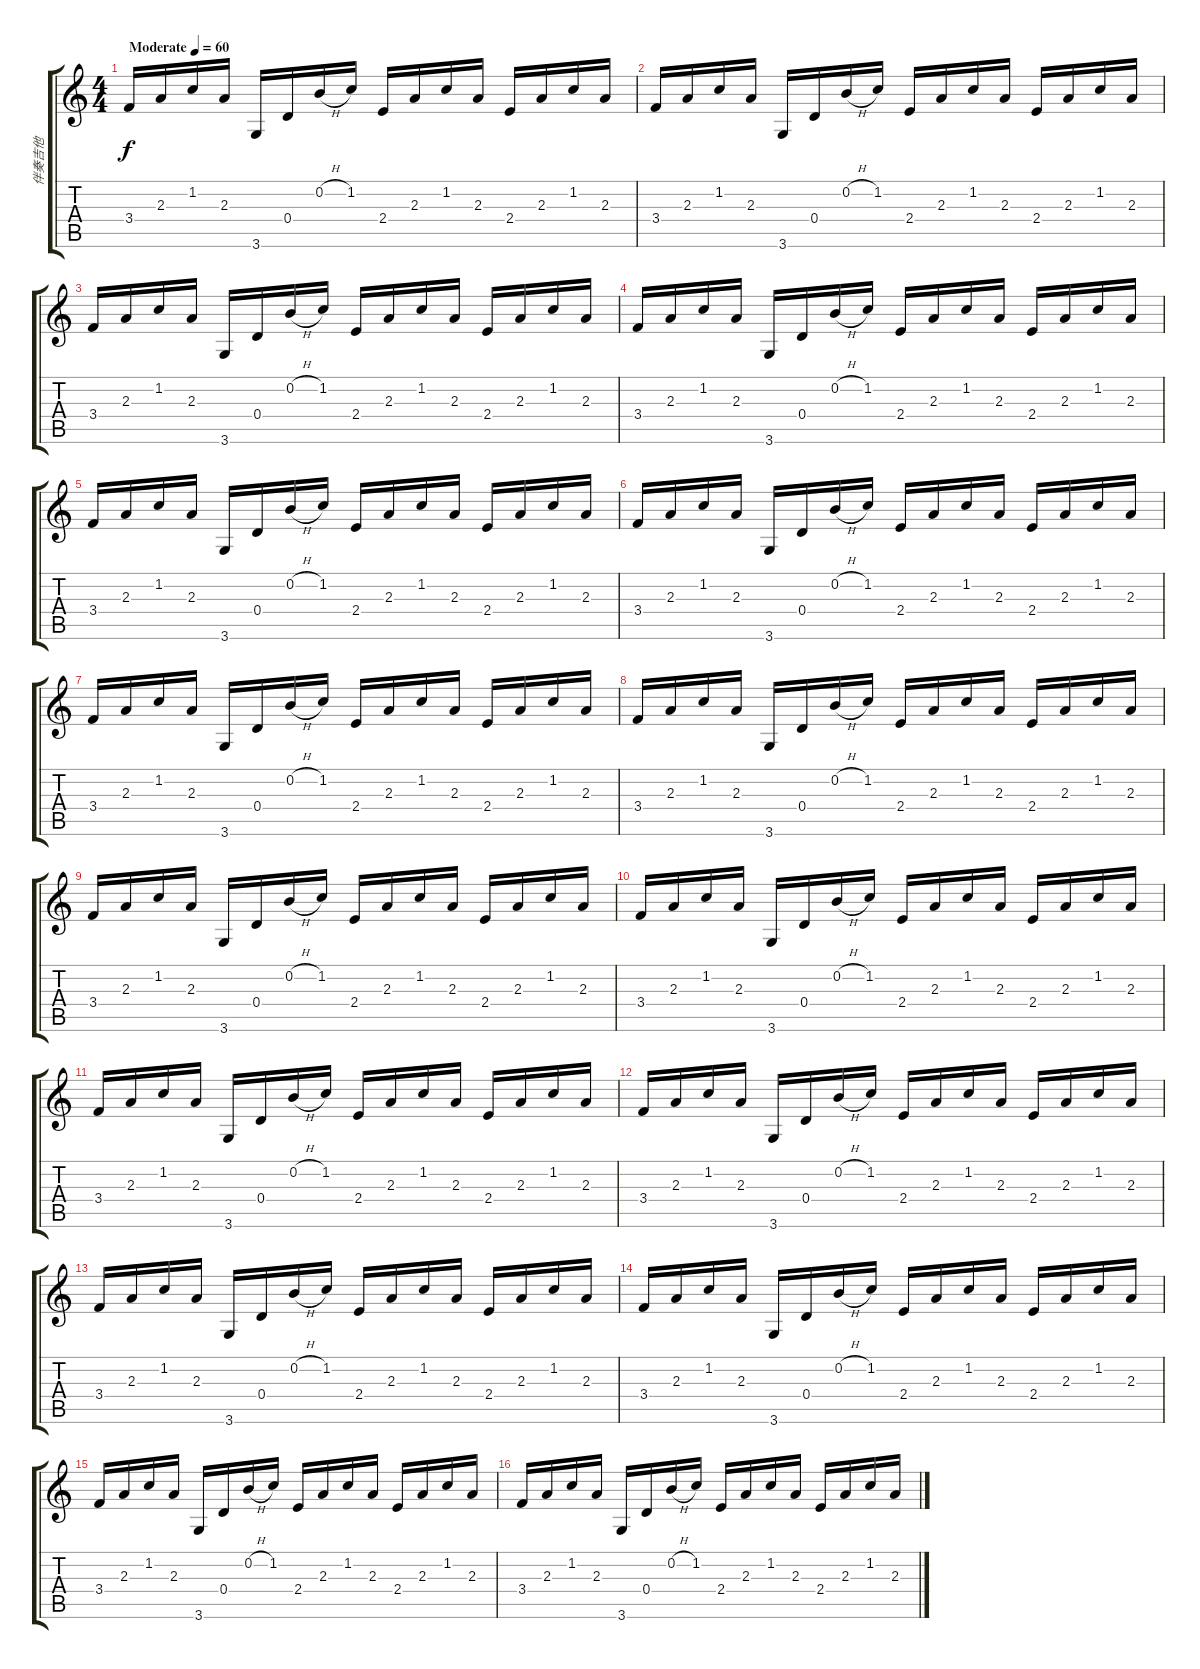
\track ("伴奏吉他" "伴奏吉他") {instrument acousticguitarsteel}
\staff {score tabs}
\tuning (E4 B3 G3 D3 A2 E2) {hide}
\ts (4 4)
\tempo (60 "Moderate")
\clef g2
\ks c
3.4.16{txt "" dy f instrument acousticguitarsteel} 2.3.16 1.2.16 2.3.16 3.6.16 0.4.16 0.2{h}.16 1.2.16 2.4.16 2.3.16 1.2.16 2.3.16 2.4.16 2.3.16 1.2.16 2.3.16 |
3.4.16 2.3.16 1.2.16 2.3.16 3.6.16 0.4.16 0.2{h}.16 1.2.16 2.4.16 2.3.16 1.2.16 2.3.16 2.4.16 2.3.16 1.2.16 2.3.16 |
3.4.16 2.3.16 1.2.16 2.3.16 3.6.16 0.4.16 0.2{h}.16 1.2.16 2.4.16 2.3.16 1.2.16 2.3.16 2.4.16 2.3.16 1.2.16 2.3.16 |
3.4.16 2.3.16 1.2.16 2.3.16 3.6.16 0.4.16 0.2{h}.16 1.2.16 2.4.16 2.3.16 1.2.16 2.3.16 2.4.16 2.3.16 1.2.16 2.3.16 |
3.4.16 2.3.16 1.2.16 2.3.16 3.6.16 0.4.16 0.2{h}.16 1.2.16 2.4.16 2.3.16 1.2.16 2.3.16 2.4.16 2.3.16 1.2.16 2.3.16 |
3.4.16 2.3.16 1.2.16 2.3.16 3.6.16 0.4.16 0.2{h}.16 1.2.16 2.4.16 2.3.16 1.2.16 2.3.16 2.4.16 2.3.16 1.2.16 2.3.16 |
3.4.16 2.3.16 1.2.16 2.3.16 3.6.16 0.4.16 0.2{h}.16 1.2.16 2.4.16 2.3.16 1.2.16 2.3.16 2.4.16 2.3.16 1.2.16 2.3.16 |
3.4.16 2.3.16 1.2.16 2.3.16 3.6.16 0.4.16 0.2{h}.16 1.2.16 2.4.16 2.3.16 1.2.16 2.3.16 2.4.16 2.3.16 1.2.16 2.3.16 |
3.4.16 2.3.16 1.2.16 2.3.16 3.6.16 0.4.16 0.2{h}.16 1.2.16 2.4.16 2.3.16 1.2.16 2.3.16 2.4.16 2.3.16 1.2.16 2.3.16 |
3.4.16 2.3.16 1.2.16 2.3.16 3.6.16 0.4.16 0.2{h}.16 1.2.16 2.4.16 2.3.16 1.2.16 2.3.16 2.4.16 2.3.16 1.2.16 2.3.16 |
3.4.16 2.3.16 1.2.16 2.3.16 3.6.16 0.4.16 0.2{h}.16 1.2.16 2.4.16 2.3.16 1.2.16 2.3.16 2.4.16 2.3.16 1.2.16 2.3.16 |
3.4.16 2.3.16 1.2.16 2.3.16 3.6.16 0.4.16 0.2{h}.16 1.2.16 2.4.16 2.3.16 1.2.16 2.3.16 2.4.16 2.3.16 1.2.16 2.3.16 |
3.4.16 2.3.16 1.2.16 2.3.16 3.6.16 0.4.16 0.2{h}.16 1.2.16 2.4.16 2.3.16 1.2.16 2.3.16 2.4.16 2.3.16 1.2.16 2.3.16 |
3.4.16 2.3.16 1.2.16 2.3.16 3.6.16 0.4.16 0.2{h}.16 1.2.16 2.4.16 2.3.16 1.2.16 2.3.16 2.4.16 2.3.16 1.2.16 2.3.16 |
3.4.16 2.3.16 1.2.16 2.3.16 3.6.16 0.4.16 0.2{h}.16 1.2.16 2.4.16 2.3.16 1.2.16 2.3.16 2.4.16 2.3.16 1.2.16 2.3.16 |
3.4.16 2.3.16 1.2.16 2.3.16 3.6.16 0.4.16 0.2{h}.16 1.2.16 2.4.16 2.3.16 1.2.16 2.3.16 2.4.16 2.3.16 1.2.16 2.3.16
